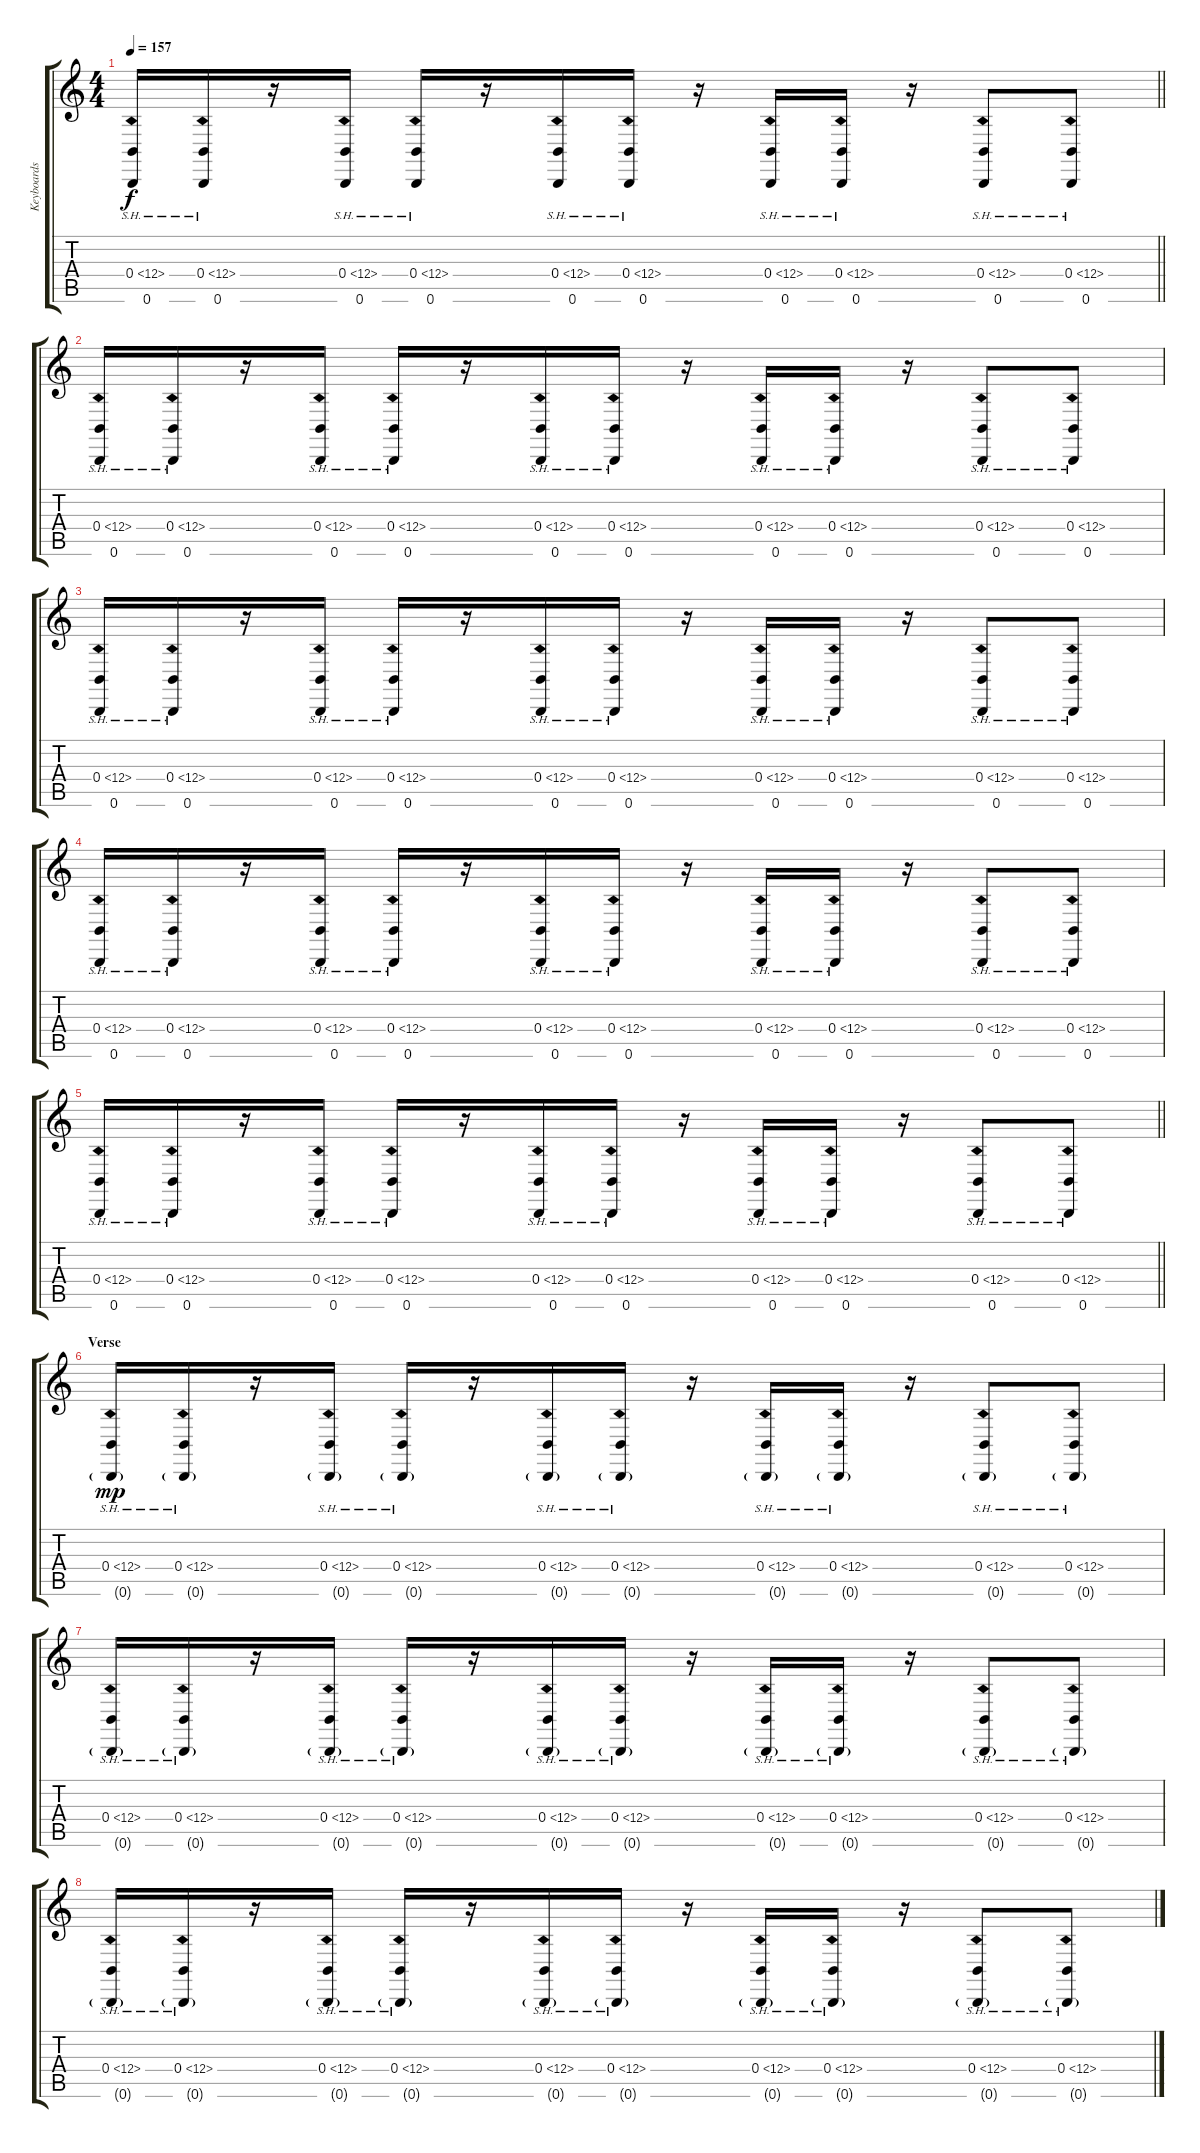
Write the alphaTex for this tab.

\track ("Keyboards" "Keyboards") {instrument lead1square}
\staff {score tabs}
\tuning (Db4 Ab3 E3 B2 Gb2 B1) {hide}
\ts (4 4)
\tempo 157
\clef g2
\barLineRight lightlight
\ks c
(0.4{sh 12} 0.6).16{dy f} (0.4{sh 12} 0.6).16 r.16 (0.4{sh 12} 0.6).16 (0.4{sh 12} 0.6).16 r.16 (0.4{sh 12} 0.6).16 (0.4{sh 12} 0.6).16 r.16 (0.4{sh 12} 0.6).16 (0.4{sh 12} 0.6).16 r.16 (0.4{sh 12} 0.6).8 (0.4{sh 12} 0.6).8 |
\section ("" "")
(0.4{sh 12} 0.6).16 (0.4{sh 12} 0.6).16 r.16 (0.4{sh 12} 0.6).16 (0.4{sh 12} 0.6).16 r.16 (0.4{sh 12} 0.6).16 (0.4{sh 12} 0.6).16 r.16 (0.4{sh 12} 0.6).16 (0.4{sh 12} 0.6).16 r.16 (0.4{sh 12} 0.6).8 (0.4{sh 12} 0.6).8 |
(0.4{sh 12} 0.6).16 (0.4{sh 12} 0.6).16 r.16 (0.4{sh 12} 0.6).16 (0.4{sh 12} 0.6).16 r.16 (0.4{sh 12} 0.6).16 (0.4{sh 12} 0.6).16 r.16 (0.4{sh 12} 0.6).16 (0.4{sh 12} 0.6).16 r.16 (0.4{sh 12} 0.6).8 (0.4{sh 12} 0.6).8 |
(0.4{sh 12} 0.6).16 (0.4{sh 12} 0.6).16 r.16 (0.4{sh 12} 0.6).16 (0.4{sh 12} 0.6).16 r.16 (0.4{sh 12} 0.6).16 (0.4{sh 12} 0.6).16 r.16 (0.4{sh 12} 0.6).16 (0.4{sh 12} 0.6).16 r.16 (0.4{sh 12} 0.6).8 (0.4{sh 12} 0.6).8 |
\barLineRight lightlight
(0.4{sh 12} 0.6).16 (0.4{sh 12} 0.6).16 r.16 (0.4{sh 12} 0.6).16 (0.4{sh 12} 0.6).16 r.16 (0.4{sh 12} 0.6).16 (0.4{sh 12} 0.6).16 r.16 (0.4{sh 12} 0.6).16 (0.4{sh 12} 0.6).16 r.16 (0.4{sh 12} 0.6).8 (0.4{sh 12} 0.6).8 |
\section ("" "Verse")
(0.4{sh 12} 0.6{g}).16{dy mp} (0.4{sh 12} 0.6{g}).16 r.16 (0.4{sh 12} 0.6{g}).16 (0.4{sh 12} 0.6{g}).16 r.16 (0.4{sh 12} 0.6{g}).16 (0.4{sh 12} 0.6{g}).16 r.16 (0.4{sh 12} 0.6{g}).16 (0.4{sh 12} 0.6{g}).16 r.16 (0.4{sh 12} 0.6{g}).8 (0.4{sh 12} 0.6{g}).8 |
(0.4{sh 12} 0.6{g}).16 (0.4{sh 12} 0.6{g}).16 r.16 (0.4{sh 12} 0.6{g}).16 (0.4{sh 12} 0.6{g}).16 r.16 (0.4{sh 12} 0.6{g}).16 (0.4{sh 12} 0.6{g}).16 r.16 (0.4{sh 12} 0.6{g}).16 (0.4{sh 12} 0.6{g}).16 r.16 (0.4{sh 12} 0.6{g}).8 (0.4{sh 12} 0.6{g}).8 |
(0.4{sh 12} 0.6{g}).16 (0.4{sh 12} 0.6{g}).16 r.16 (0.4{sh 12} 0.6{g}).16 (0.4{sh 12} 0.6{g}).16 r.16 (0.4{sh 12} 0.6{g}).16 (0.4{sh 12} 0.6{g}).16 r.16 (0.4{sh 12} 0.6{g}).16 (0.4{sh 12} 0.6{g}).16 r.16 (0.4{sh 12} 0.6{g}).8 (0.4{sh 12} 0.6{g}).8
